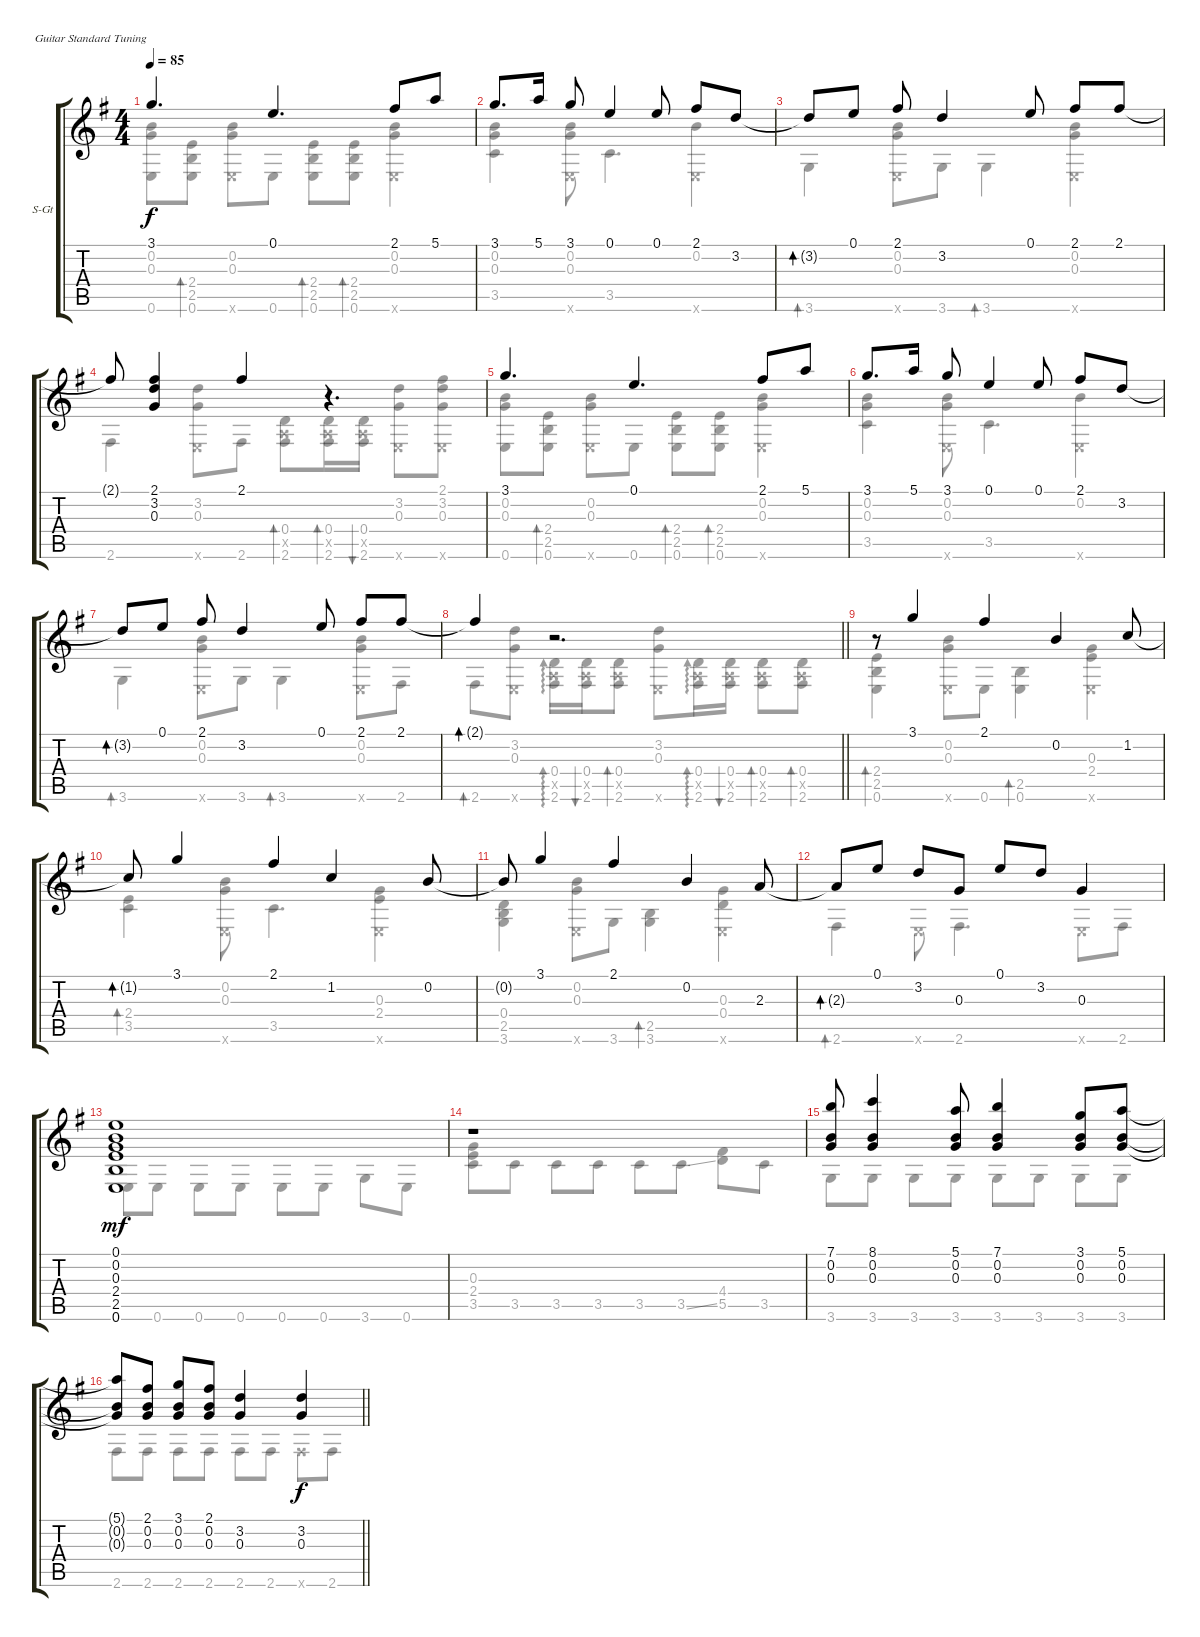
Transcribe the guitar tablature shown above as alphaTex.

\defaultSystemsLayout 4
\bracketExtendMode groupsimilarinstruments
\firstSystemTrackNameOrientation horizontal
\otherSystemsTrackNameOrientation horizontal
\track ("Steel Guitar" "S-Gt") {instrument acousticguitarsteel}
\staff {score tabs}
\tuning (E4 B3 G3 D3 A2 E2)
\voice
\ts (4 4)
\scale
0.493617
\tempo 85
\accidentals auto
\clef g2
\ottava regular
\simile none
\ks eminor
3.1.4{d dy f} 0.1.4{d} 2.1.8 5.1.8 |
\scale
0.506663 3.1.8{d} 5.1.16 3.1.8 0.1.4 0.1.8 2.1.8 3.2.8 |
\scale
0.476103 3.2{t}.8{bd 0} 0.1.8 2.1.8 3.2.4 0.1.8 2.1.8 2.1.8 |
\scale
0.52448 2.1{t}.8 (2.1 0.3 3.2).4 2.1.4 r.4{d bd 0} |
\scale
0.510701 3.1.4{d} 0.1.4{d} 2.1.8 5.1.8 |
\scale
0.489506 3.1.8{d} 5.1.16 3.1.8 0.1.4 0.1.8 2.1.8 3.2.8 |
\scale
0.500408 3.2{t}.8{bd 0} 0.1.8 2.1.8 3.2.4 0.1.8 2.1.8 2.1.8 |
\scale
0.500252
\barLineRight lightlight
2.1{t}.4{bd 0} r.2{d ad 0} |
\scale
0.504286 r.8{bd 0} 3.1.4 2.1.4 0.2.4 1.2.8 |
\scale
0.495726 1.2{t}.8{bd 0} 3.1.4 2.1.4 1.2.4 0.2.8 |
\scale
0.515714 0.2{t}.8 3.1.4 2.1.4 0.2.4 2.3.8 |
\scale
0.48433 2.3{t}.8{bd 0} 0.1.8 3.2.8 0.3.8 0.1.8 3.2.8 0.3.4 |
\scale
0.512857 (0.6 2.5 2.4 0.3 0.2 0.1).1{dy mf} |
\scale
0.487179 r.1 |
\scale
0.522857 (7.1 0.2 0.3).8 (8.1 0.2 0.3).4 (5.1 0.2 0.3).8 (7.1 0.2 0.3).4 (3.1 0.2 0.3).8 (5.1 0.2 0.3).8 |
\scale
0.477208
\barLineRight lightlight
(0.2{t} 5.1{t} 0.3{t}).8 (2.1 0.2 0.3).8 (3.1 0.2 0.3).8 (2.1 0.2 0.3).8 (3.2 0.3).4 (3.2 0.3).4{dy f}
\voice
\clef g2
\ottava regular
\simile none
\ks eminor
(0.6 0.3 0.2).8{dy f} (0.6 2.5 2.4).8{bd 30} (0.6{x} 0.3 0.2).8 0.6.8 (0.6 2.5 2.4).8{bd 30} (0.6 2.5 2.4).8{bd 30} (0.6{x} 0.2 0.3).4 |
(0.3 0.2 3.5).4 (0.6{x} 0.3 0.2).8 3.5.4{d} (0.6{x} 0.2).4 |
3.6.4{bd 30} (0.6{x} 0.2 0.3).8 3.6.8 3.6.4{bd 30} (0.6{x} 0.3 0.2).4 |
2.6.4 (0.6{x} 0.3 3.2).8 2.6.8 (2.6 0.5{x} 0.4).8{bd 30} (2.6 0.5{x} 0.4).16{bd 30} (2.6 0.5{x} 0.4).16{bu 30} (0.6{x} 0.3 3.2).8 (2.1 3.2 0.3 0.6{x}).8 |
(0.6 0.3 0.2).8 (0.6 2.5 2.4).8{bd 30} (0.6{x} 0.3 0.2).8 0.6.8 (0.6 2.5 2.4).8{bd 30} (0.6 2.5 2.4).8{bd 30} (0.6{x} 0.2 0.3).4 |
(0.3 0.2 3.5).4 (0.6{x} 0.3 0.2).8 3.5.4{d} (0.6{x} 0.2).4 |
3.6.4{bd 30} (0.6{x} 0.2 0.3).8 3.6.8 3.6.4{bd 30} (0.6{x} 0.3 0.2).8 2.6.8 |
\barLineRight lightlight
2.6.8{bd 30} (0.6{x} 0.3 3.2).8 (2.6 0.5{x} 0.4).16{ad 0} (2.6 0.5{x} 0.4).16{bu 30} (2.6 0.5{x} 0.4).8{bd 30} (0.6{x} 0.3 3.2).8 (2.6 0.5{x} 0.4).16{ad 0} (2.6 0.5{x} 0.4).16{bu 30} (2.6 0.5{x} 0.4).8{bd 30} (2.6 0.5{x} 0.4).8{bd 30} |
(0.6 2.5 2.4).4{bd 30} (0.6{x} 0.3 0.2).8 0.6.8 (0.6 2.5).4{bd 30} (0.6{x} 0.3 2.4).4 |
(3.5 2.4).4{bd 30} (0.6{x} 0.3 0.2).8 3.5.4{d} (0.6{x} 0.3 2.4).4 |
(3.6 2.5 0.4).4 (0.6{x} 0.3 0.2).8 3.6.8 (3.6 2.5).4{bd 30} (0.6{x} 0.3 0.4).4 |
2.6.4{bd 30} 0.6{x}.8 2.6.4{d} 0.6{x}.8 2.6.8 |
0.6.8{dy mf} 0.6.8 0.6.8 0.6.8 0.6.8 0.6.8 3.6.8 0.6.8 |
(3.5 2.4 0.3).8 3.5.8 3.5.8 3.5.8 3.5.8 3.5{ss}.8 (5.5 4.4).8 3.5.8 |
3.6.8 3.6.8 3.6.8 3.6.8 3.6.8 3.6.8 3.6.8 3.6.8 |
\barLineRight lightlight
2.6.8 2.6.8 2.6.8 2.6.8 2.6.8 2.6.8 2.6{x}.8{dy f} 2.6.8
